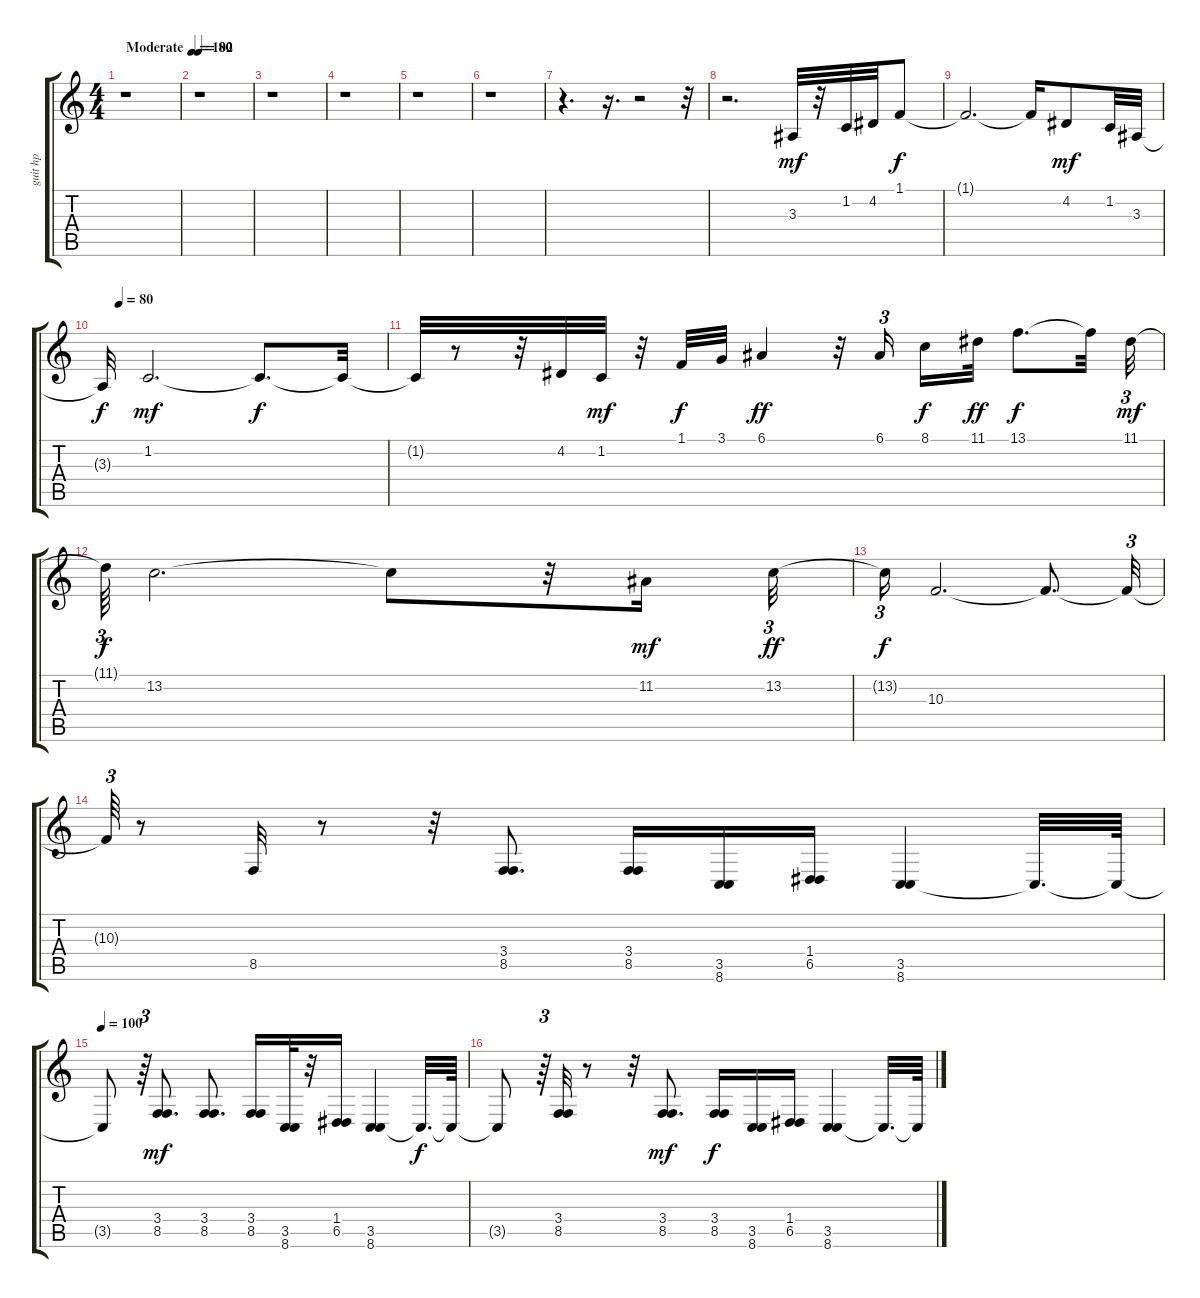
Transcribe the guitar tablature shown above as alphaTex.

\track ("guit hp" "guit hp") {instrument acousticgrandpiano}
\staff {score tabs}
\tuning (E4 B3 G3 D3 A2 E2) {hide}
\ts (4 4)
\tempo (102 "Moderate")
\clef g2
\ks c
r.1{dy mf instrument acousticgrandpiano} |
\tempo 80
r.1 |
r.1 |
r.1 |
r.1 |
r.1 |
r.4{d} r.16{d} r.2 r.32 |
r.2{d} 3.3.32{volume 12 balance 13 instrument distortionguitar} r.32 1.2.32 4.2.32 1.1.8{dy f} |
1.1{t}.2{d} 1.1{t}.16 4.2.8{dy mf} 1.2.32 3.3.32 |
\tempo (80 0.0625)
3.3{t}.32{dy f} 1.2.2{d dy mf} 1.2{t}.8{d dy f} 1.2{t}.32 |
1.2{t}.32 r.8 r.32 4.2.32 1.2.32{dy mf} r.32 1.1.32{dy f} 3.1.32 6.1.4{dy ff} r.32 6.1.16{tu (3 2)} 8.1.16{dy f} 11.1.32{dy ff} 13.1.8{d dy f} 13.1{t}.32 11.1.32{tu (3 2) dy mf} |
11.1{t}.64{tu (3 2) dy f} 13.2.2{d} 13.2{t}.8 r.32 11.2.16{dy mf} 13.2.32{tu (3 2) dy ff} |
13.2{t}.16{tu (3 2) dy f} 10.3.2{d} 10.3{t}.8{d} 10.3{t}.32{tu (3 2)} |
10.3{t}.64{tu (3 2)} r.8 8.5.32{instrument electricguitarmuted} r.8 r.32 (3.4 8.5).8{d volume 14} (3.4 8.5).16 (3.5 8.6).16 (1.4 6.5).16 (3.5 8.6).4 3.5{t}.32{d} 3.5{t}.64 |
\tempo 100
3.5{t}.8 r.64{tu (3 2)} (3.4 8.5).8{d dy mf} (3.4 8.5).8{d} (3.4 8.5).16 (3.5 8.6).32 r.32 (1.4 6.5).16 (3.5 8.6).4 3.5{t}.32{d dy f} 3.5{t}.64 |
3.5{t}.8 r.64{tu (3 2)} (3.4 8.5).32 r.8 r.32 (3.4 8.5).8{d dy mf} (3.4 8.5).16{dy f} (3.5 8.6).16 (1.4 6.5).16 (3.5 8.6).4 3.5{t}.32{d} 3.5{t}.64
